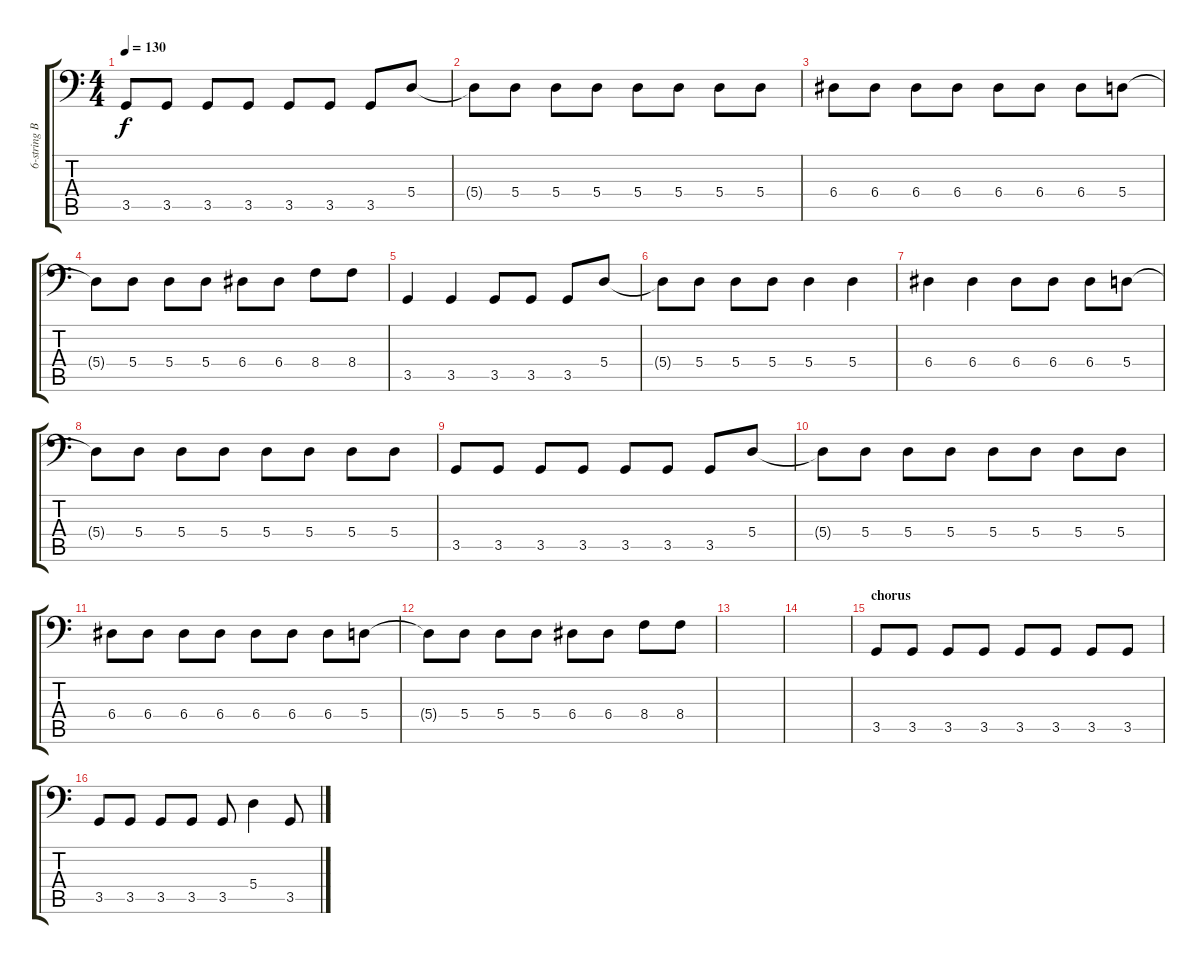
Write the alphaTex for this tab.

\track ("6-string Bass" "6-string B") {instrument electricbassfinger}
\staff {score tabs}
\tuning (C3 G2 D2 A1 E1 B0) {hide}
\ts (4 4)
\tempo 130
\clef f4
\ks c
3.5.8{dy f} 3.5.8 3.5.8 3.5.8 3.5.8 3.5.8 3.5.8 5.4.8 |
5.4{t}.8 5.4.8 5.4.8 5.4.8 5.4.8 5.4.8 5.4.8 5.4.8 |
6.4.8 6.4.8 6.4.8 6.4.8 6.4.8 6.4.8 6.4.8 5.4.8 |
5.4{t}.8 5.4.8 5.4.8 5.4.8 6.4.8 6.4.8 8.4.8 8.4.8 |
3.5.4 3.5.4 3.5.8 3.5.8 3.5.8 5.4.8 |
5.4{t}.8 5.4.8 5.4.8 5.4.8 5.4.4 5.4.4 |
6.4.4 6.4.4 6.4.8 6.4.8 6.4.8 5.4.8 |
5.4{t}.8 5.4.8 5.4.8 5.4.8 5.4.8 5.4.8 5.4.8 5.4.8 |
3.5.8 3.5.8 3.5.8 3.5.8 3.5.8 3.5.8 3.5.8 5.4.8 |
5.4{t}.8 5.4.8 5.4.8 5.4.8 5.4.8 5.4.8 5.4.8 5.4.8 |
6.4.8 6.4.8 6.4.8 6.4.8 6.4.8 6.4.8 6.4.8 5.4.8 |
5.4{t}.8 5.4.8 5.4.8 5.4.8 6.4.8 6.4.8 8.4.8 8.4.8 |
|
|
\section ("" "chorus")
3.5.8 3.5.8 3.5.8 3.5.8 3.5.8 3.5.8 3.5.8 3.5.8 |
3.5.8 3.5.8 3.5.8 3.5.8 3.5.8 5.4.4 3.5.8
